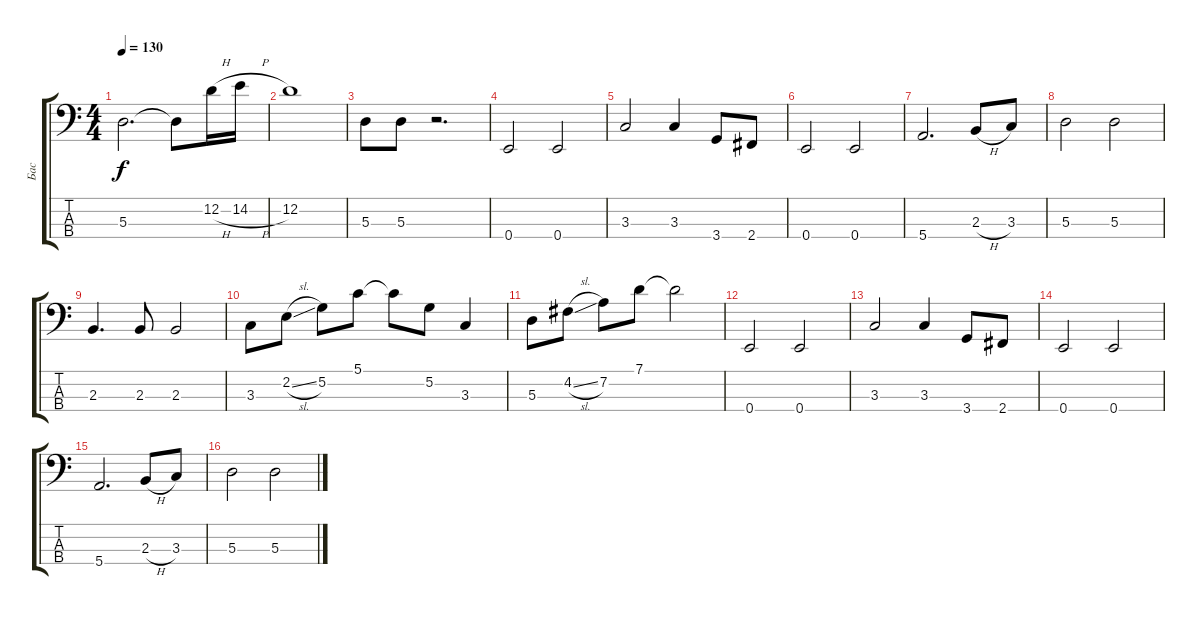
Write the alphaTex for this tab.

\track ("Бас" "Бас") {instrument electricbassfinger}
\staff {score tabs}
\tuning (G2 D2 A1 E1) {hide}
\ts (4 4)
\tempo 130
\clef f4
\ks c
5.3{t}.2{d dy f} 5.3{t}.8 12.2{h}.16 14.2{h}.16 |
12.2.1 |
5.3.8 5.3.8 r.2{d} |
0.4.2 0.4.2 |
3.3.2 3.3.4 3.4.8 2.4.8 |
0.4.2 0.4.2 |
5.4.2{d} 2.3{h}.8 3.3.8 |
5.3.2 5.3.2 |
2.3.4{d} 2.3.8 2.3.2 |
3.3.8 2.2{sl}.8 5.2.8 5.1.8 5.1{t}.8 5.2.8 3.3.4 |
5.3.8 4.2{sl}.8 7.2.8 7.1.8 7.1{t}.2 |
0.4.2 0.4.2 |
3.3.2 3.3.4 3.4.8 2.4.8 |
0.4.2 0.4.2 |
5.4.2{d} 2.3{h}.8 3.3.8 |
5.3.2 5.3.2
